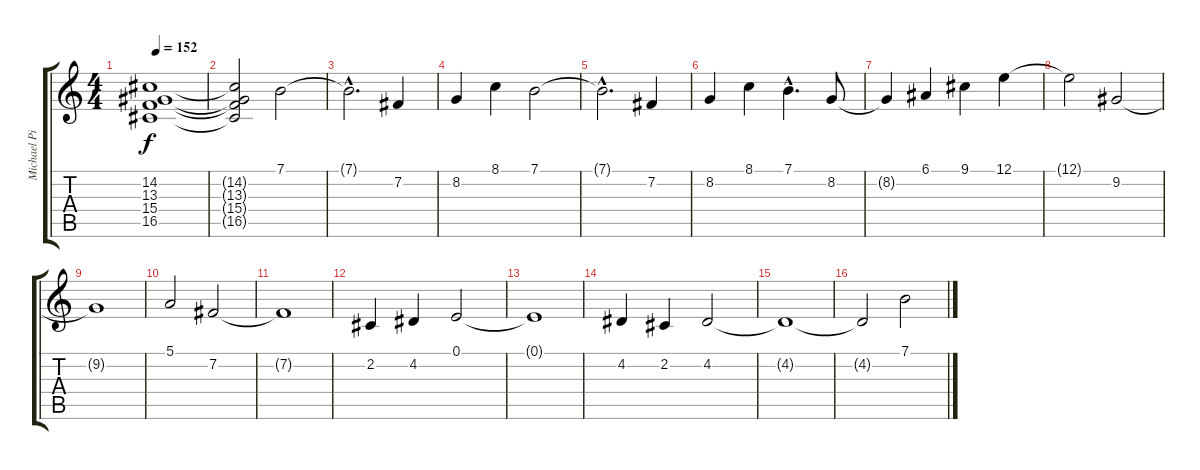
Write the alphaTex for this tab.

\track ("Michael Pinnella" "Michael Pi") {instrument stringensemble1}
\staff {score tabs}
\tuning (E4 B3 G3 D3 A2 E2) {hide}
\ts (4 4)
\tempo 152
\clef g2
\ks c
(14.2{t} 13.3{t} 15.4{t} 16.5{t}).1{dy f} |
(14.2{t} 13.3{t} 15.4{t} 16.5{t}).2 7.1.2 |
7.1{hac t}.2{d} 7.2.4 |
8.2.4 8.1.4 7.1.2 |
7.1{hac t}.2{d} 7.2.4 |
8.2.4 8.1.4 7.1{hac}.4{d} 8.2.8 |
8.2{t}.4 6.1.4 9.1.4{volume 6} 12.1.4{volume 8} |
12.1{t}.2 9.2.2{volume 12} |
9.2{t}.1 |
5.1.2 7.2.2 |
7.2{t}.1 |
2.2.4 4.2.4 0.1.2 |
0.1{t}.1 |
4.2.4 2.2.4 4.2.2 |
4.2{t}.1 |
4.2{t}.2 7.1.2
